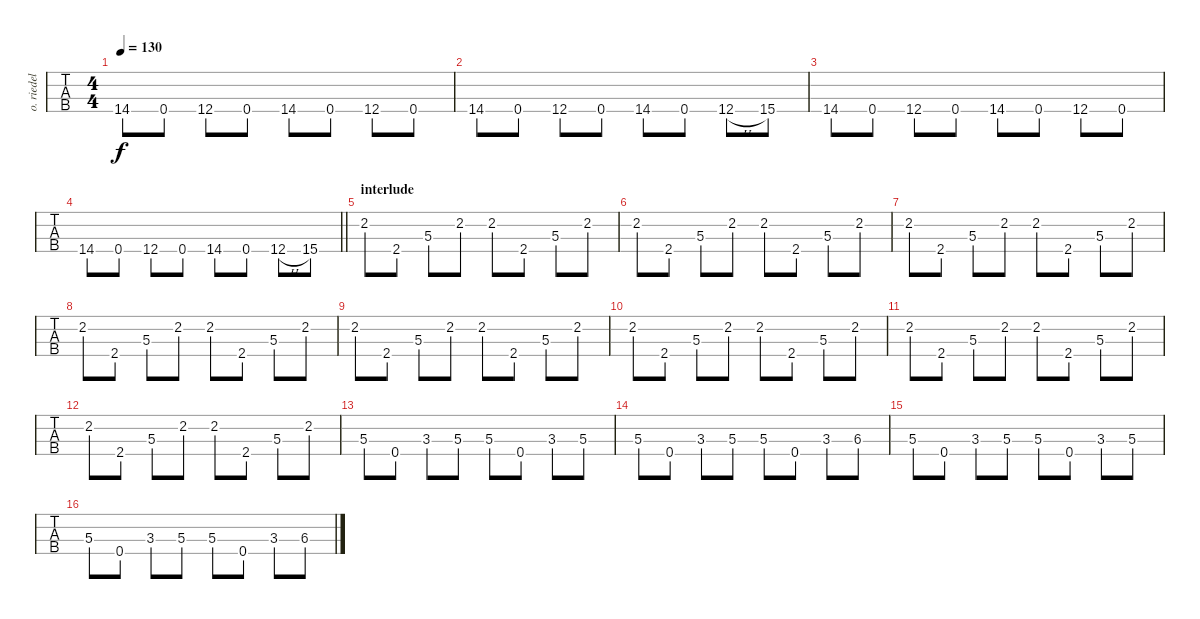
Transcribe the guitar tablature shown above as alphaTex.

\track ("o. riedel - bass" "o. riedel ") {instrument electricbassfinger}
\staff {tabs}
\tuning (G2 D2 A1 D1) {hide}
\ts (4 4)
\tempo 130
\clef f4
\ks c
14.4.8{dy f} 0.4.8 12.4.8 0.4.8 14.4.8 0.4.8 12.4.8 0.4.8 |
14.4.8 0.4.8 12.4.8 0.4.8 14.4.8 0.4.8 12.4{h}.8 15.4.8 |
14.4.8 0.4.8 12.4.8 0.4.8 14.4.8 0.4.8 12.4.8 0.4.8 |
\barLineRight lightlight
14.4.8 0.4.8 12.4.8 0.4.8 14.4.8 0.4.8 12.4{h}.8 15.4.8 |
\section ("" "interlude")
2.2.8 2.4.8 5.3.8 2.2.8 2.2.8 2.4.8 5.3.8 2.2.8 |
2.2.8 2.4.8 5.3.8 2.2.8 2.2.8 2.4.8 5.3.8 2.2.8 |
2.2.8 2.4.8 5.3.8 2.2.8 2.2.8 2.4.8 5.3.8 2.2.8 |
2.2.8 2.4.8 5.3.8 2.2.8 2.2.8 2.4.8 5.3.8 2.2.8 |
2.2.8 2.4.8 5.3.8 2.2.8 2.2.8 2.4.8 5.3.8 2.2.8 |
2.2.8 2.4.8 5.3.8 2.2.8 2.2.8 2.4.8 5.3.8 2.2.8 |
2.2.8 2.4.8 5.3.8 2.2.8 2.2.8 2.4.8 5.3.8 2.2.8 |
2.2.8 2.4.8 5.3.8 2.2.8 2.2.8 2.4.8 5.3.8 2.2.8 |
5.3.8 0.4.8 3.3.8 5.3.8 5.3.8 0.4.8 3.3.8 5.3.8 |
5.3.8 0.4.8 3.3.8 5.3.8 5.3.8 0.4.8 3.3.8 6.3.8 |
5.3.8 0.4.8 3.3.8 5.3.8 5.3.8 0.4.8 3.3.8 5.3.8 |
5.3.8 0.4.8 3.3.8 5.3.8 5.3.8 0.4.8 3.3.8 6.3.8
